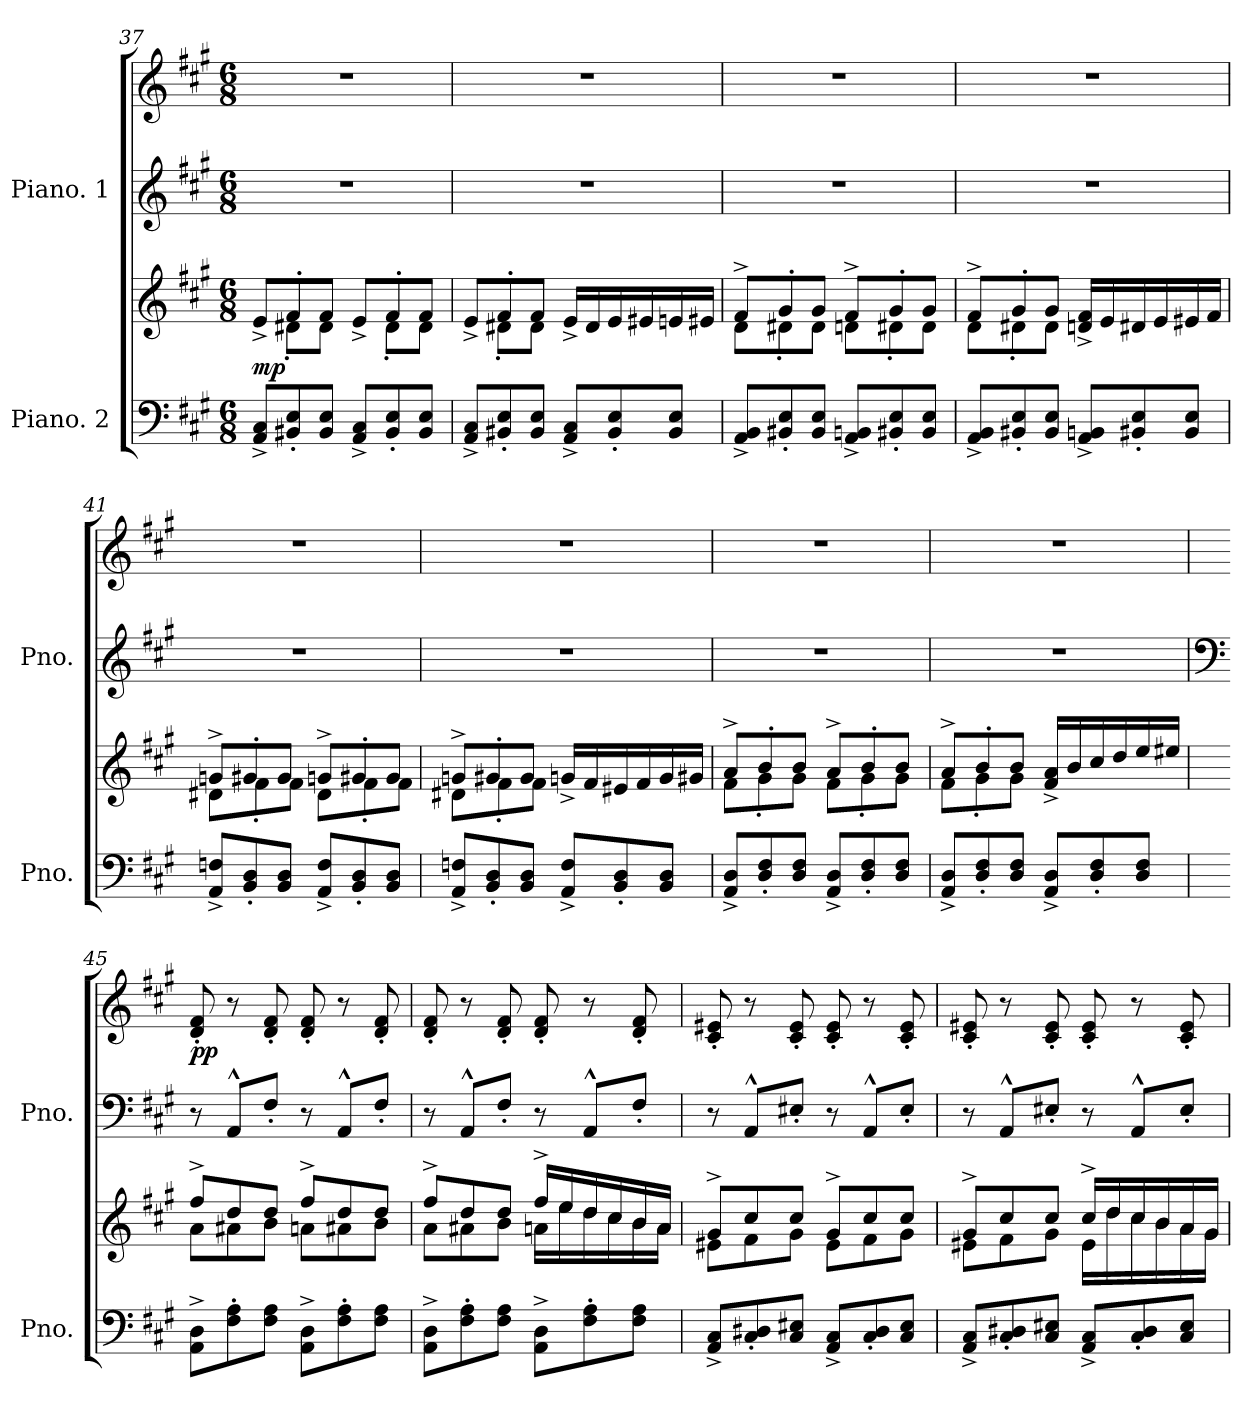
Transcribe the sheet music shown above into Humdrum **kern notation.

**kern	**kern	**dynam	**kern	**kern	**dynam
*part2	*part2	*part2	*part1	*part1	*part1
*staff4	*staff3	*staff3/4	*staff2	*staff1	*staff1/2
*I"Piano. 2	*	*	*I"Piano. 1	*	*
*I'Pno.	*	*	*I'Pno.	*	*
*clefF4	*clefG2	*	*clefG2	*clefG2	*
*k[f#c#g#]	*k[f#c#g#]	*	*k[f#c#g#]	*k[f#c#g#]	*
*M6/8	*M6/8	*	*M6/8	*M6/8	*
=37	=37	=37	=37	=37	=37
*	*^	*	*	*	*
!	!	!	!LO:DY:b	!	!	!
8AA/^ 8C#/^L	8e^/L	8ryy	mp	2.r	2.r	.
8BB#X/' 8E/'	8f#'/	8d#X'\L	.	.	.	.
8BB#/ 8E/J	8f#/J	8d#\J	.	.	.	.
8AA/^ 8C#/^L	8e^/L	8ryy	.	.	.	.
8BB#/' 8E/'	8f#'/	8d#'\L	.	.	.	.
8BB#/ 8E/J	8f#/J	8d#\J	.	.	.	.
!!LO:LB:g=z
=38	=38	=38	=38	=38	=38	=38
8AA/^ 8C#/^L	8e^/L	8ryy	.	2.r	2.r	.
8BB#X/' 8E/'	8f#'/	8d#X'\L	.	.	.	.
8BB#/ 8E/J	8f#/J	8d#\J	.	.	.	.
8AA/^ 8C#/^L	16e^/LL	4.ryy	.	.	.	.
.	16d#/	.	.	.	.	.
8BB#/' 8E/'	16e/	.	.	.	.	.
.	16e#X/	.	.	.	.	.
8BB#/ 8E/J	16en/	.	.	.	.	.
.	16e#X/JJ	.	.	.	.	.
=39	=39	=39	=39	=39	=39	=39
8AA/^ 8BB/^L	8f#^/L	8d\L	.	2.r	2.r	.
8BB#X/' 8E/'	8g#'/	8d#X'\	.	.	.	.
8BB#/ 8E/J	8g#/J	8d#\J	.	.	.	.
8AA/^ 8BBn/^L	8f#^/L	8dn\L	.	.	.	.
8BB#X/' 8E/'	8g#'/	8d#X'\	.	.	.	.
8BB#/ 8E/J	8g#/J	8d#\J	.	.	.	.
=40	=40	=40	=40	=40	=40	=40
8AA/^ 8BB/^L	8f#^/L	8d\L	.	2.r	2.r	.
8BB#X/' 8E/'	8g#'/	8d#X'\	.	.	.	.
8BB#/ 8E/J	8g#/J	8d#\J	.	.	.	.
8AA/^ 8BBn/^L	16dn/^ 16f#/^LL	4.ryy	.	.	.	.
.	16e/	.	.	.	.	.
8BB#X/' 8E/'	16d#X/	.	.	.	.	.
.	16e/	.	.	.	.	.
8BB#/ 8E/J	16e#X/	.	.	.	.	.
.	16f#/JJ	.	.	.	.	.
!!LO:PB:g=z
=41	=41	=41	=41	=41	=41	=41
8AA/^ 8Fn/^L	8gn^/L	8d#X\L	.	2.r	2.r	.
8BB/' 8D/'	8g#X'/	8f#'\	.	.	.	.
8BB/ 8D/J	8g#/J	8f#\J	.	.	.	.
8AA/^ 8F/^L	8gn^/L	8d#\L	.	.	.	.
8BB/' 8D/'	8g#X'/	8f#'\	.	.	.	.
8BB/ 8D/J	8g#/J	8f#\J	.	.	.	.
=42	=42	=42	=42	=42	=42	=42
8AA/^ 8Fn/^L	8gn^/L	8d#X\L	.	2.r	2.r	.
8BB/' 8D/'	8g#X'/	8f#'\	.	.	.	.
8BB/ 8D/J	8g#/J	8f#\J	.	.	.	.
8AA/^ 8F/^L	16gn^/LL	4.ryy	.	.	.	.
.	16f#/	.	.	.	.	.
8BB/' 8D/'	16e#X/	.	.	.	.	.
.	16f#/	.	.	.	.	.
8BB/ 8D/J	16g/	.	.	.	.	.
.	16g#X/JJ	.	.	.	.	.
=43	=43	=43	=43	=43	=43	=43
8AA/^ 8D/^L	8a^/L	8f#\L	.	2.r	2.r	.
8D/' 8F#/'	8b'/	8g#'\	.	.	.	.
8D/ 8F#/J	8b/J	8g#\J	.	.	.	.
8AA/^ 8D/^L	8a^/L	8f#\L	.	.	.	.
8D/' 8F#/'	8b'/	8g#'\	.	.	.	.
8D/ 8F#/J	8b/J	8g#\J	.	.	.	.
!!LO:LB:g=z
=44	=44	=44	=44	=44	=44	=44
8AA/^ 8D/^L	8a^/L	8f#\L	.	2.r	2.r	.
8D/' 8F#/'	8b'/	8g#'\	.	.	.	.
8D/ 8F#/J	8b/J	8g#\J	.	.	.	.
8AA/^ 8D/^L	16f#/^ 16a/^LL	4.ryy	.	.	.	.
.	16b/	.	.	.	.	.
8D/' 8F#/'	16cc#/	.	.	.	.	.
.	16dd/	.	.	.	.	.
8D/ 8F#/J	16ee/	.	.	.	.	.
.	16ee#X/JJ	.	.	.	.	.
=45	=45	=45	=45	=45	=45	=45
*	*	*	*	*clefF4	*	*
!	!	!	!	!	!	!LO:DY:a=2
8AA\^ 8D\^L	8ff#^/L	8a\L	.	8r	8d/' 8f#/'	pp
8F#\' 8A\'	8dd/	8a#X\	.	8AA^^/L	8r	.
8F#\ 8A\J	8dd/J	8b\J	.	8F#'/J	8d/' 8f#/'	.
8AA\^ 8D\^L	8ff#^/L	8an\L	.	8r	8d/' 8f#/'	.
8F#\' 8A\'	8dd/	8a#X\	.	8AA^^/L	8r	.
8F#\ 8A\J	8dd/J	8b\J	.	8F#'/J	8d/' 8f#/'	.
=46	=46	=46	=46	=46	=46	=46
8AA\^ 8D\^L	8ff#^/L	8a\L	.	8r	8d/' 8f#/'	.
8F#\' 8A\'	8dd/	8a#X\	.	8AA^^/L	8r	.
8F#\ 8A\J	8dd/J	8b\J	.	8F#'/J	8d/' 8f#/'	.
8AA\^ 8D\^L	16ff#^/LL	16an\LL	.	8r	8d/' 8f#/'	.
.	16ee/	16ee\	.	.	.	.
8F#\' 8A\'	16dd/	16dd\	.	8AA^^/L	8r	.
.	16cc#/	16cc#\	.	.	.	.
8F#\ 8A\J	16b/	16b\	.	8F#'/J	8d/' 8f#/'	.
.	16a/JJ	16a\JJ	.	.	.	.
!!LO:LB:g=z
=47	=47	=47	=47	=47	=47	=47
8AA/^ 8C#/^L	8g#^/L	8e#X\L	.	8r	8c#/' 8e#X/'	.
8C#/' 8D#X/'	8cc#/	8f#\	.	8AA^^/L	8r	.
8C#/ 8E#X/J	8cc#/J	8g#\J	.	8E#X'/J	8c#/' 8e#/'	.
8AA/^ 8C#/^L	8g#^/L	8e#\L	.	8r	8c#/' 8e#/'	.
8C#/' 8D#/'	8cc#/	8f#\	.	8AA^^/L	8r	.
8C#/ 8E#/J	8cc#/J	8g#\J	.	8E#'/J	8c#/' 8e#/'	.
=48	=48	=48	=48	=48	=48	=48
8AA/^ 8C#/^L	8g#^/L	8e#X\L	.	8r	8c#/' 8e#X/'	.
8C#/' 8D#X/'	8cc#/	8f#\	.	8AA^^/L	8r	.
8C#/ 8E#X/J	8cc#/J	8g#\J	.	8E#X'/J	8c#/' 8e#/'	.
8AA/^ 8C#/^L	16cc#^/LL	16e#\LL	.	8r	8c#/' 8e#/'	.
.	16dd/	16dd\	.	.	.	.
8C#/' 8D#/'	16cc#/	16cc#\	.	8AA^^/L	8r	.
.	16b/	16b\	.	.	.	.
8C#/ 8E#/J	16a/	16a\	.	8E#'/J	8c#/' 8e#/'	.
.	16g#/JJ	16g#\JJ	.	.	.	.
*	*v	*v	*	*	*	*
=	=	=	=	=	=
*-	*-	*-	*-	*-	*-
